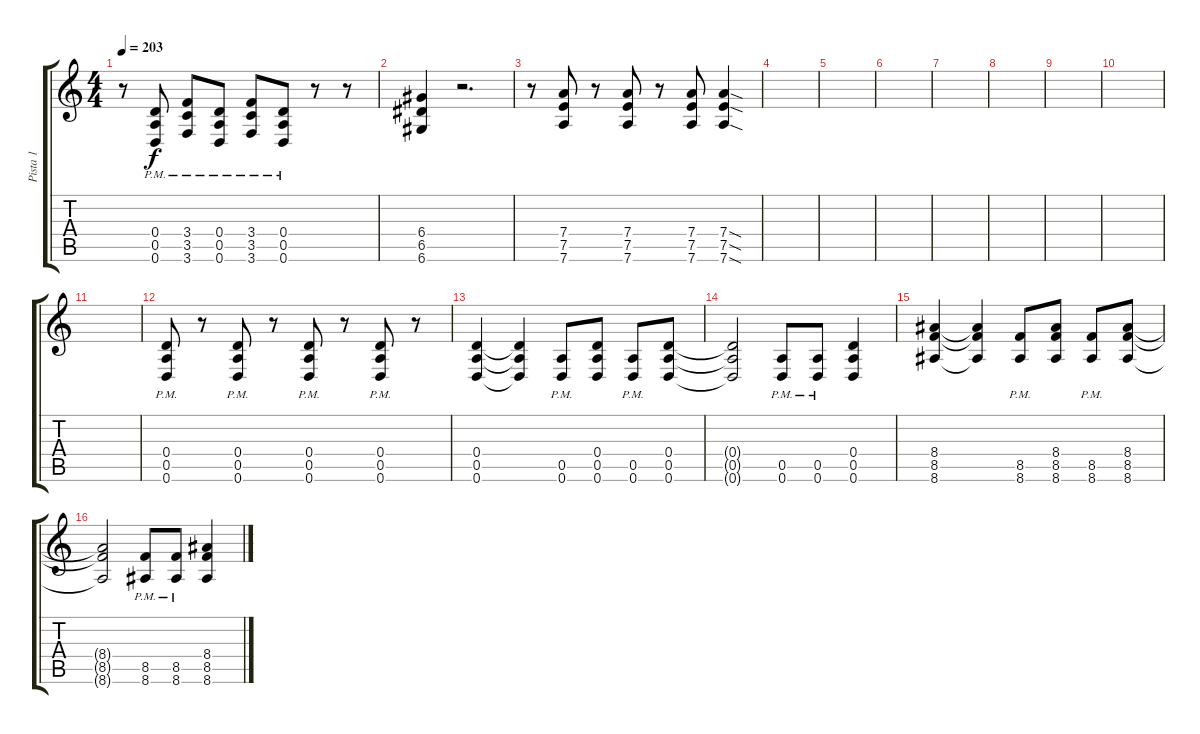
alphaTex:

\track ("Pista 1" "Pista 1") {instrument distortionguitar}
\staff {score tabs}
\tuning (E4 B3 G3 D3 A2 D2) {hide}
\ts (4 4)
\tempo 203
\clef g2
\ks c
r.8{dy f} (0.4{pm} 0.5{pm} 0.6{pm}).8 (3.4{pm} 3.5{pm} 3.6{pm}).8 (0.4{pm} 0.5{pm} 0.6{pm}).8 (3.4{pm} 3.5{pm} 3.6{pm}).8 (0.4{pm} 0.5{pm} 0.6{pm}).8 r.8 r.8 |
(6.4 6.5 6.6).4 r.2{d} |
r.8 (7.4 7.5 7.6).8 r.8 (7.4 7.5 7.6).8 r.8 (7.4 7.5 7.6).8 (7.4{sod} 7.5{sod} 7.6{sod}).4 |
|
|
|
|
|
|
|
|
(0.4{pm} 0.5{pm} 0.6{pm}).8 r.8 (0.4{pm} 0.5{pm} 0.6{pm}).8 r.8 (0.4{pm} 0.5{pm} 0.6{pm}).8 r.8 (0.4{pm} 0.5{pm} 0.6{pm}).8 r.8 |
(0.4 0.5 0.6).4 (0.4{t} 0.5{t} 0.6{t}).4 (0.5{pm} 0.6{pm}).8 (0.4 0.5 0.6).8 (0.5{pm} 0.6{pm}).8 (0.4 0.5 0.6).8 |
(0.4{t} 0.5{t} 0.6{t}).2 (0.5{pm} 0.6{pm}).8 (0.5{pm} 0.6{pm}).8 (0.4 0.5 0.6).4 |
(8.4 8.5 8.6).4 (8.4{t} 8.5{t} 8.6{t}).4 (8.5{pm} 8.6{pm}).8 (8.4 8.5 8.6).8 (8.5{pm} 8.6{pm}).8 (8.4 8.5 8.6).8 |
(8.4{t} 8.5{t} 8.6{t}).2 (8.5{pm} 8.6{pm}).8 (8.5{pm} 8.6{pm}).8 (8.4 8.5 8.6).4
